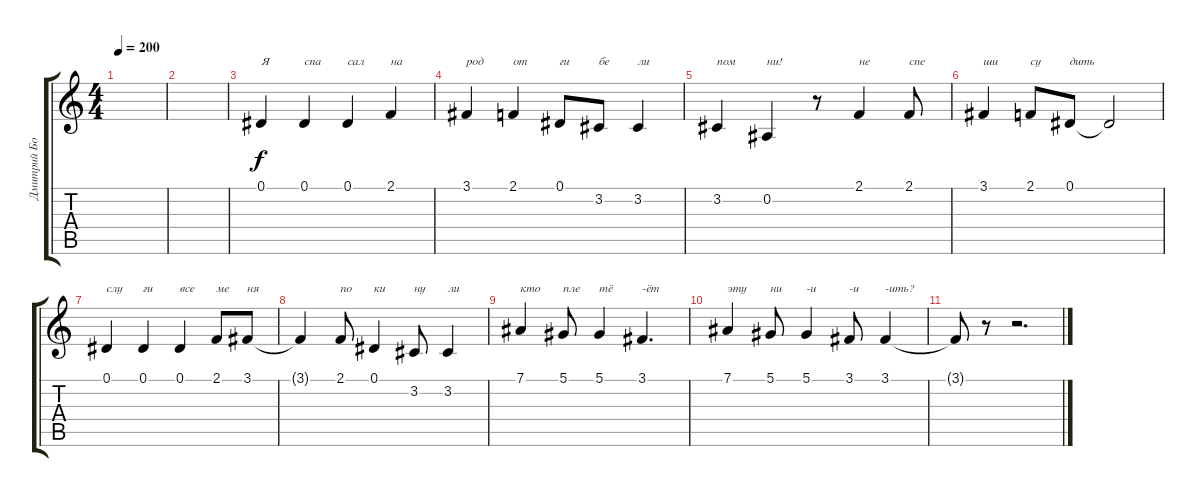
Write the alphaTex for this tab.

\track ("Дмитрий Борисенков" "Дмитрий Бо") {instrument altosax}
\staff {score tabs}
\tuning (Eb4 Bb3 Gb3 Db3 Ab2 Eb2) {hide}
\ts (4 4)
\tempo 200
\clef g2
\ks c
|
|
0.1.4{txt "Я "} 0.1.4{txt "спа"} 0.1.4{txt "сал"} 2.1.4{txt "на"} |
3.1.4{txt "род"} 2.1.4{txt "от"} 0.1.8{txt "ги"} 3.2.8{txt "бе"} 3.2.4{txt "ли"} |
3.2.4{txt "пом"} 0.2.4{txt "ни!"} r.8 2.1.4{txt "не"} 2.1.8{txt "спе"} |
3.1.4{txt "ши"} 2.1.8{txt "су"} 0.1.8{txt "дить"} 0.1{t}.2 |
0.1.4{txt "слу"} 0.1.4{txt "ги"} 0.1.4{txt "все"} 2.1.8{txt "ме"} 3.1.8{txt "ня"} |
3.1{t}.4 2.1.8{txt "по"} 0.1.4{txt "ки"} 3.2.8{txt "ну"} 3.2.4{txt "ли"} |
7.1.4{txt "кто"} 5.1.8{txt "пле"} 5.1.4{txt "тё"} 3.1.4{d txt "-ёт"} |
7.1.4{txt "эту"} 5.1.8{txt "ни"} 5.1.4{txt "-и"} 3.1.8{txt "-и"} 3.1.4{txt "-ить?"} |
3.1{t}.8 r.8 r.2{d}
